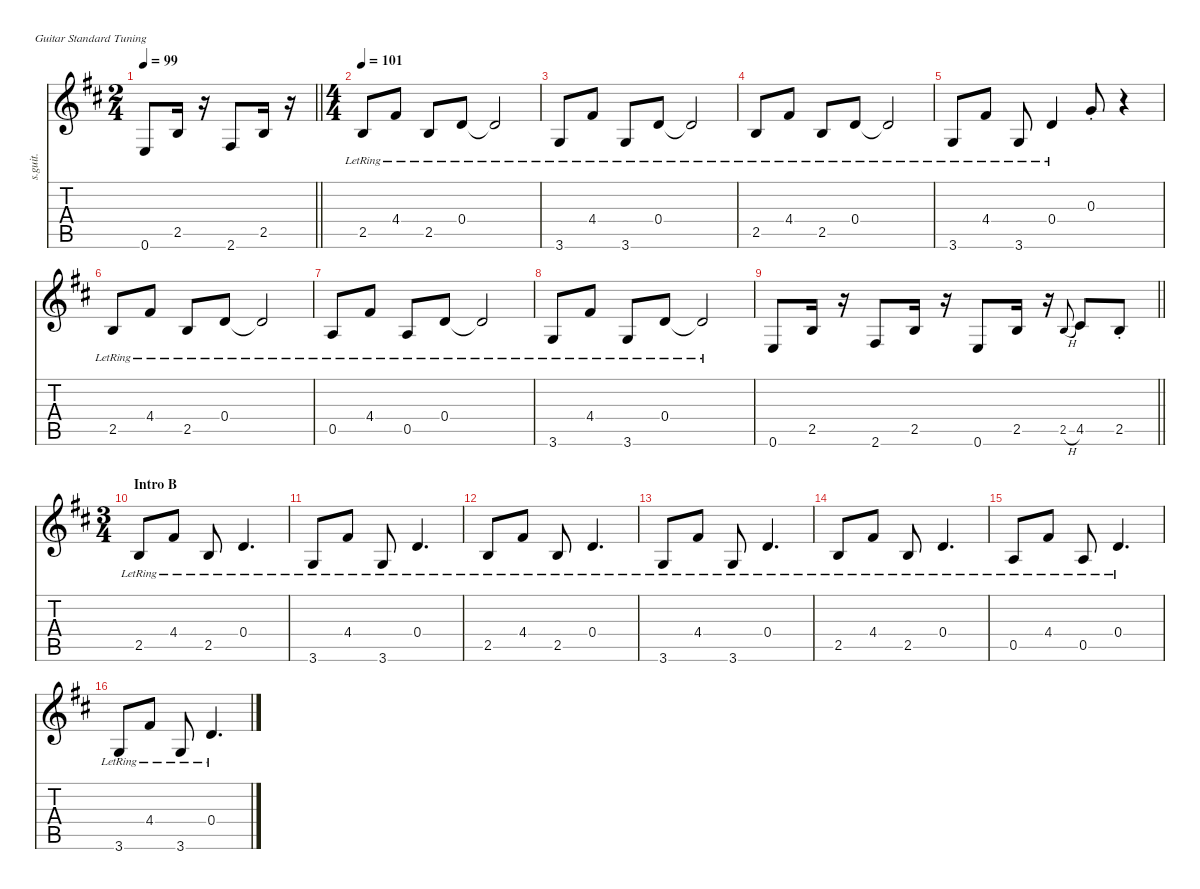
\defaultSystemsLayout 4
\hideDynamics
\bracketExtendMode nobrackets
\otherSystemsTrackNameOrientation horizontal
\track ("Guitar 2" "s.guit.") {defaultSystemsLayout 32 instrument electricguitarclean}
\staff {score tabs}
\tuning (E4 B3 G3 D3 A2 E2)
\ts (2 4)
\beaming (8 2 2)
\tempo 99
\clef g2
\barLineRight lightlight
\ks bminor
0.6{acc forcenatural}.8{dy f beam Up} 2.5{acc forcenatural}.16{beam Up} r.16{beam Up} 2.6{acc #}.8{beam Up} 2.5{acc forcenatural}.16{beam Up} r.16{beam Up} |
\ts (4 4)
\beaming (8 2 2 4)
\tempo 101
2.5{lr acc forcenatural}.8{beam Up} 4.4{lr acc #}.8{beam Up} 2.5{lr acc forcenatural}.8{beam Up} 0.4{lr acc forcenatural}.8{beam Up} 0.4{lr t acc forcenatural}.2{beam Up} |
3.6{lr acc forcenatural}.8{beam Up} 4.4{lr acc #}.8{beam Up} 3.6{lr acc forcenatural}.8{beam Up} 0.4{lr acc forcenatural}.8{beam Up} 0.4{lr t acc forcenatural}.2{beam Up} |
2.5{lr acc forcenatural}.8{beam Up} 4.4{lr acc #}.8{beam Up} 2.5{lr acc forcenatural}.8{beam Up} 0.4{lr acc forcenatural}.8{beam Up} 0.4{lr t acc forcenatural}.2{beam Up} |
3.6{lr acc forcenatural}.8{beam Up} 4.4{lr acc #}.8{beam Up} 3.6{lr acc forcenatural}.8{beam Up} 0.4{lr acc forcenatural}.4{beam Up} 0.3{st acc forcenatural}.8{beam Up} r.4{beam Up} |
2.5{lr acc forcenatural}.8{beam Up} 4.4{lr acc #}.8{beam Up} 2.5{lr acc forcenatural}.8{beam Up} 0.4{lr acc forcenatural}.8{beam Up} 0.4{lr t acc forcenatural}.2{beam Up} |
0.5{lr acc forcenatural}.8{beam Up} 4.4{lr acc #}.8{beam Up} 0.5{lr acc forcenatural}.8{beam Up} 0.4{lr acc forcenatural}.8{beam Up} 0.4{lr t acc forcenatural}.2{beam Up} |
3.6{lr acc forcenatural}.8{beam Up} 4.4{lr acc #}.8{beam Up} 3.6{lr acc forcenatural}.8{beam Up} 0.4{lr acc forcenatural}.8{beam Up} 0.4{lr t acc forcenatural}.2{beam Up} |
\beaming (8 2 2 2 2)
\barLineRight lightlight
0.6{acc forcenatural}.8{beam Up} 2.5{acc forcenatural}.16{beam Up} r.16{beam Up} 2.6{acc #}.8{beam Up} 2.5{acc forcenatural}.16{beam Up} r.16{beam Up} 0.6{acc forcenatural}.8{beam Up} 2.5{acc forcenatural}.16{beam Up} r.16{beam Up} 2.5{h acc forcenatural}.8{gr onbeat dy mf beam Up} 4.5{acc #}.8{dy f beam Up} 2.5{st acc forcenatural}.8{beam Up} |
\ts (3 4)
\beaming (8 2 2 2)
\section ("" "Intro B")
2.5{lr acc forcenatural}.8{instrument acousticguitarsteel beam Up} 4.4{lr acc #}.8{beam Up} 2.5{lr acc forcenatural}.8{beam Up} 0.4{lr acc forcenatural}.4{d beam Up} |
3.6{lr acc forcenatural}.8{beam Up} 4.4{lr acc #}.8{beam Up} 3.6{lr acc forcenatural}.8{beam Up} 0.4{lr acc forcenatural}.4{d beam Up} |
2.5{lr acc forcenatural}.8{beam Up} 4.4{lr acc #}.8{beam Up} 2.5{lr acc forcenatural}.8{beam Up} 0.4{lr acc forcenatural}.4{d beam Up} |
3.6{lr acc forcenatural}.8{beam Up} 4.4{lr acc #}.8{beam Up} 3.6{lr acc forcenatural}.8{beam Up} 0.4{lr acc forcenatural}.4{d beam Up} |
2.5{lr acc forcenatural}.8{beam Up} 4.4{lr acc #}.8{beam Up} 2.5{lr acc forcenatural}.8{beam Up} 0.4{lr acc forcenatural}.4{d beam Up} |
0.5{lr acc forcenatural}.8{beam Up} 4.4{lr acc #}.8{beam Up} 0.5{lr acc forcenatural}.8{beam Up} 0.4{lr acc forcenatural}.4{d beam Up} |
3.6{lr acc forcenatural}.8{beam Up} 4.4{lr acc #}.8{beam Up} 3.6{lr acc forcenatural}.8{beam Up} 0.4{lr acc forcenatural}.4{d beam Up}
